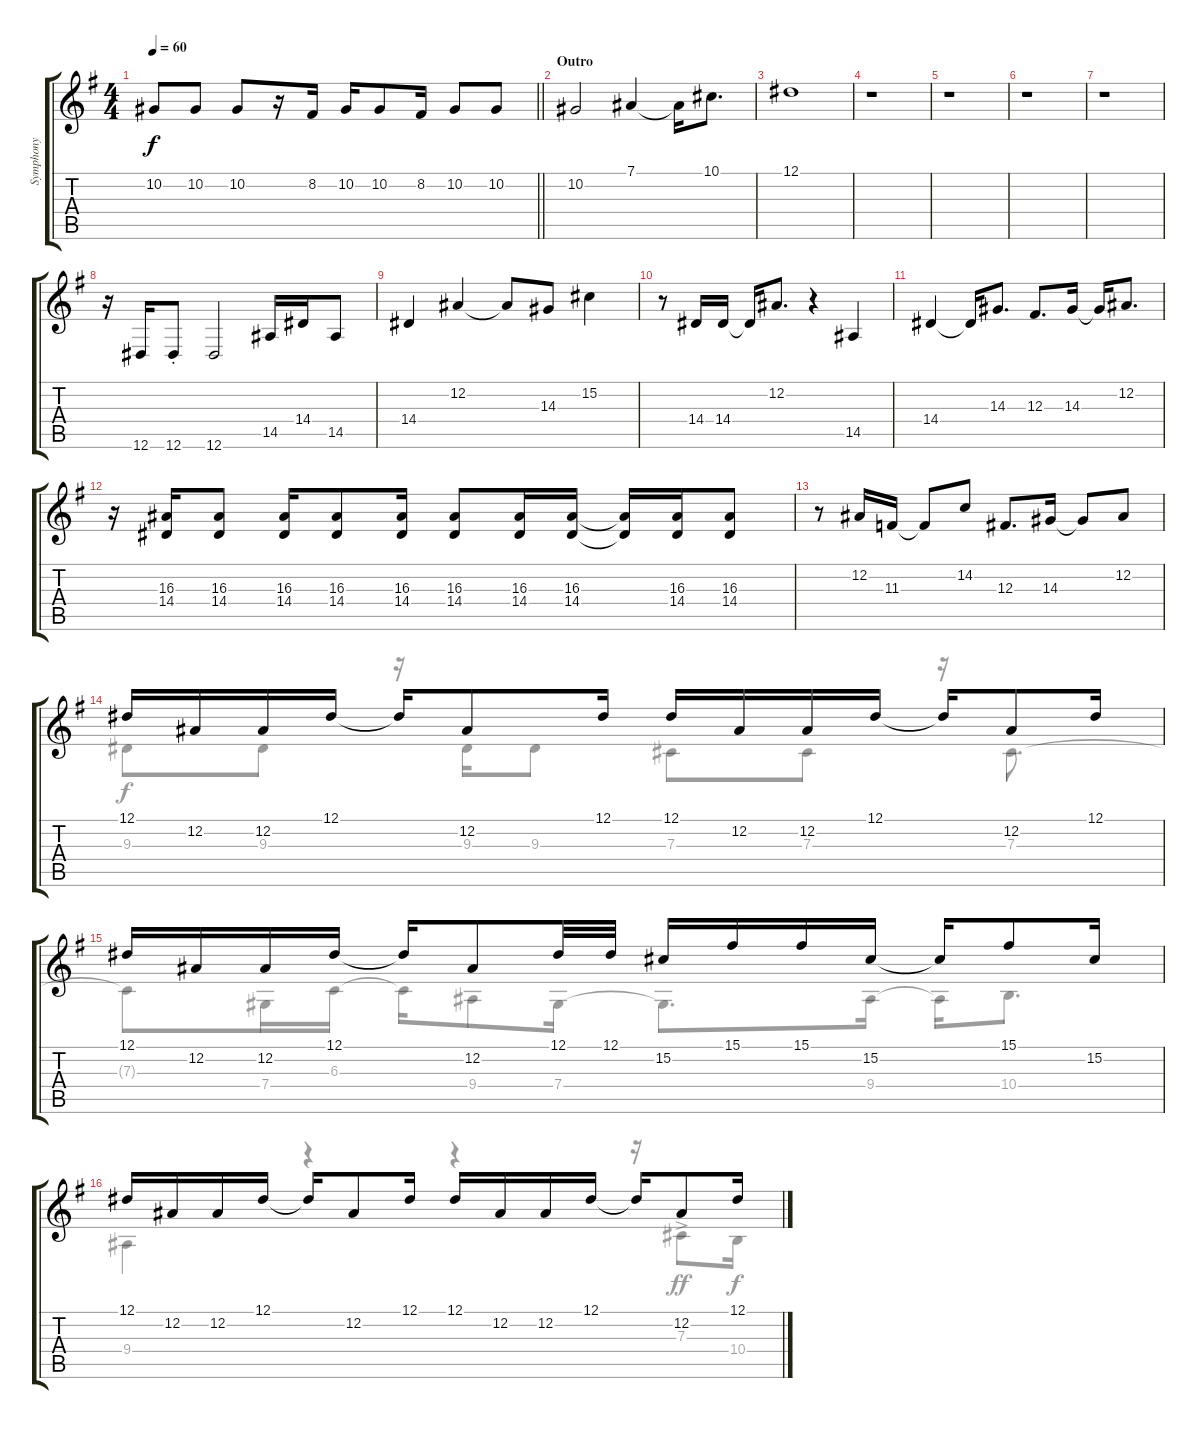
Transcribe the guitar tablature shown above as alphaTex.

\track ("Symphony" "Symphony") {instrument trumpet}
\staff {score tabs}
\tuning (Eb4 Bb3 Gb3 Db3 Ab2 Eb2) {hide}
\voice
\ts (4 4)
\tempo 60
\clef g2
\barLineRight lightlight
\ks g
10.2.8{dy f} 10.2.8 10.2.8 r.16 8.2.16 10.2.16 10.2.8 8.2.16 10.2.8 10.2.8 |
\section ("" "Outro")
10.2.2 7.1.4 7.1{t}.16 10.1.8{d} |
12.1.1 |
r.1 |
r.1 |
r.1 |
r.1 |
r.16 12.6.16 12.6{st}.8 12.6.2 14.5.16 14.4.16 14.5.8 |
14.4.4 12.2.4 12.2{t}.8 14.3.8 15.2.4 |
r.8 14.4.16 14.4.16 14.4{t}.16 12.2.8{d} r.4 14.5.4 |
14.4.4 14.4{t}.16 14.3.8{d} 12.3.8{d} 14.3.16 14.3{t}.16 12.2.8{d} |
r.16 (16.3 14.4).16 (16.3 14.4).8 (16.3 14.4).16 (16.3 14.4).8 (16.3 14.4).16 (16.3 14.4).8 (16.3 14.4).16 (16.3 14.4).16 (16.3{t} 14.4{t}).16 (16.3 14.4).16 (16.3 14.4).8 |
r.8 12.2.16 11.3.16 11.3{t}.8 14.2.8 12.3.8{d} 14.3.16 14.3{t}.8 12.2.8 |
12.1.16 12.2.16 12.2.16 12.1.16 12.1{t}.16 12.2.8 12.1.16 12.1.16 12.2.16 12.2.16 12.1.16 12.1{t}.16 12.2.8 12.1.16 |
12.1.16 12.2.16 12.2.16 12.1.16 12.1{t}.16 12.2.8 12.1.32 12.1.32 15.2.16 15.1.16 15.1.16 15.2.16 15.2{t}.16 15.1.8 15.2.16 |
12.1.16 12.2.16 12.2.16 12.1.16 12.1{t}.16 12.2.8 12.1.16 12.1.16 12.2.16 12.2.16 12.1.16 12.1{t}.16 12.2.8 12.1.16
\voice
\clef g2
\ottava regular
\simile none
\barLineRight lightlight
\ks g
|
|
|
|
|
|
|
|
|
|
|
|
|
9.3.8 9.3.8 r.16 9.3.16 9.3.8 7.3.8 7.3.8 r.16 7.3.8{d} |
7.3{t}.8 7.4.16 6.3.16 6.3{t}.16 9.4.8 7.4.16 7.4{t}.8{d} 9.4.16 9.4{t}.16 10.4.8{d} |
9.4.4 r.4 r.4 r.16 7.3{ac}.8{dy ff} 10.4.16{dy f}
